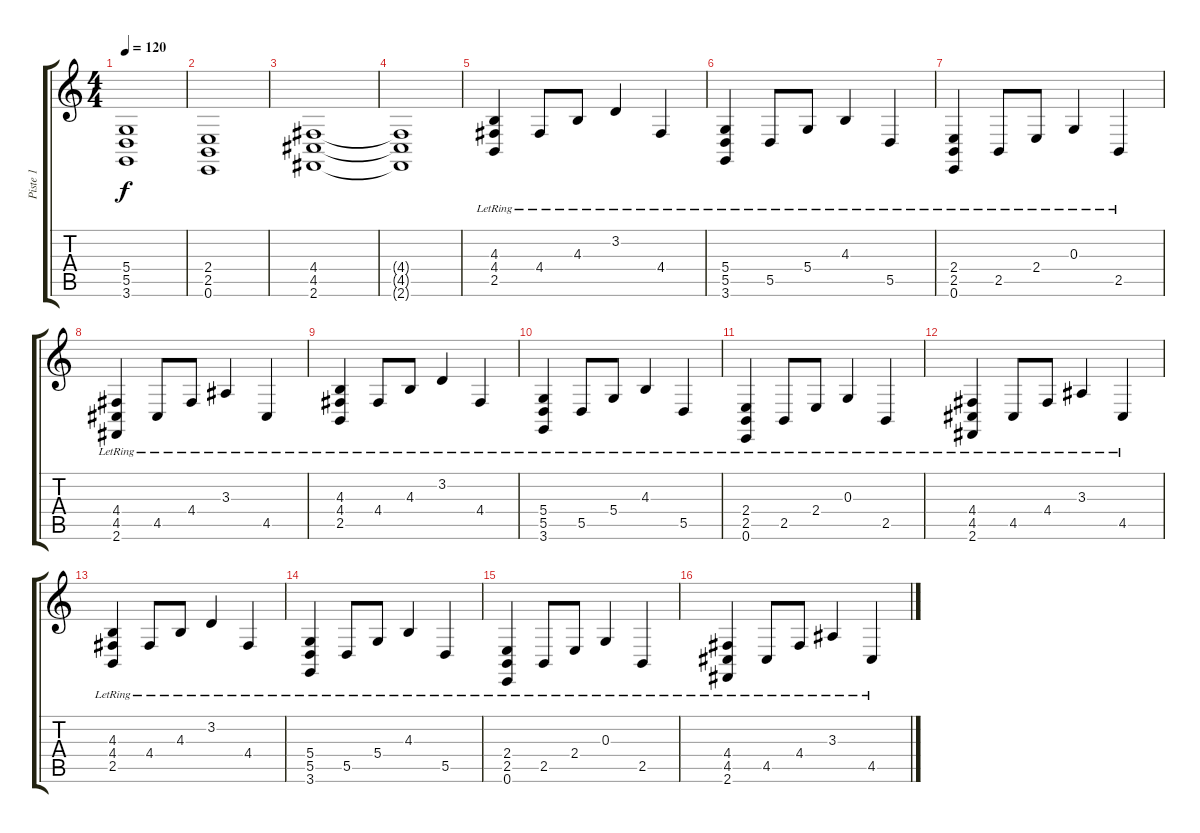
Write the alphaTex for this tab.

\track ("Piste 1" "Piste 1") {instrument stringensemble1}
\staff {score tabs}
\tuning (E4 B3 G3 D3 A2 E2) {hide}
\ts (4 4)
\tempo 120
\clef g2
\ks c
(5.4 5.5 3.6).1{dy f} |
(2.4 2.5 0.6).1 |
(4.4 4.5 2.6).1 |
(4.4{t} 4.5{t} 2.6{t}).1 |
(4.3{lr} 4.4{lr} 2.5{lr}).4 4.4{lr}.8 4.3{lr}.8 3.2{lr}.4 4.4{lr}.4 |
(5.4{lr} 5.5{lr} 3.6{lr}).4 5.5{lr}.8 5.4{lr}.8 4.3{lr}.4 5.5{lr}.4 |
(2.4{lr} 2.5{lr} 0.6{lr}).4 2.5{lr}.8 2.4{lr}.8 0.3{lr}.4 2.5{lr}.4 |
(4.4{lr} 4.5{lr} 2.6{lr}).4 4.5{lr}.8 4.4{lr}.8 3.3{lr}.4 4.5{lr}.4 |
(4.3{lr} 4.4{lr} 2.5{lr}).4 4.4{lr}.8 4.3{lr}.8 3.2{lr}.4 4.4{lr}.4 |
(5.4{lr} 5.5{lr} 3.6{lr}).4 5.5{lr}.8 5.4{lr}.8 4.3{lr}.4 5.5{lr}.4 |
(2.4{lr} 2.5{lr} 0.6{lr}).4 2.5{lr}.8 2.4{lr}.8 0.3{lr}.4 2.5{lr}.4 |
(4.4{lr} 4.5{lr} 2.6{lr}).4 4.5{lr}.8 4.4{lr}.8 3.3{lr}.4 4.5{lr}.4 |
(4.3{lr} 4.4{lr} 2.5{lr}).4 4.4{lr}.8 4.3{lr}.8 3.2{lr}.4 4.4{lr}.4 |
(5.4{lr} 5.5{lr} 3.6{lr}).4 5.5{lr}.8 5.4{lr}.8 4.3{lr}.4 5.5{lr}.4 |
(2.4{lr} 2.5{lr} 0.6{lr}).4 2.5{lr}.8 2.4{lr}.8 0.3{lr}.4 2.5{lr}.4 |
(4.4{lr} 4.5{lr} 2.6{lr}).4 4.5{lr}.8 4.4{lr}.8 3.3{lr}.4 4.5{lr}.4
